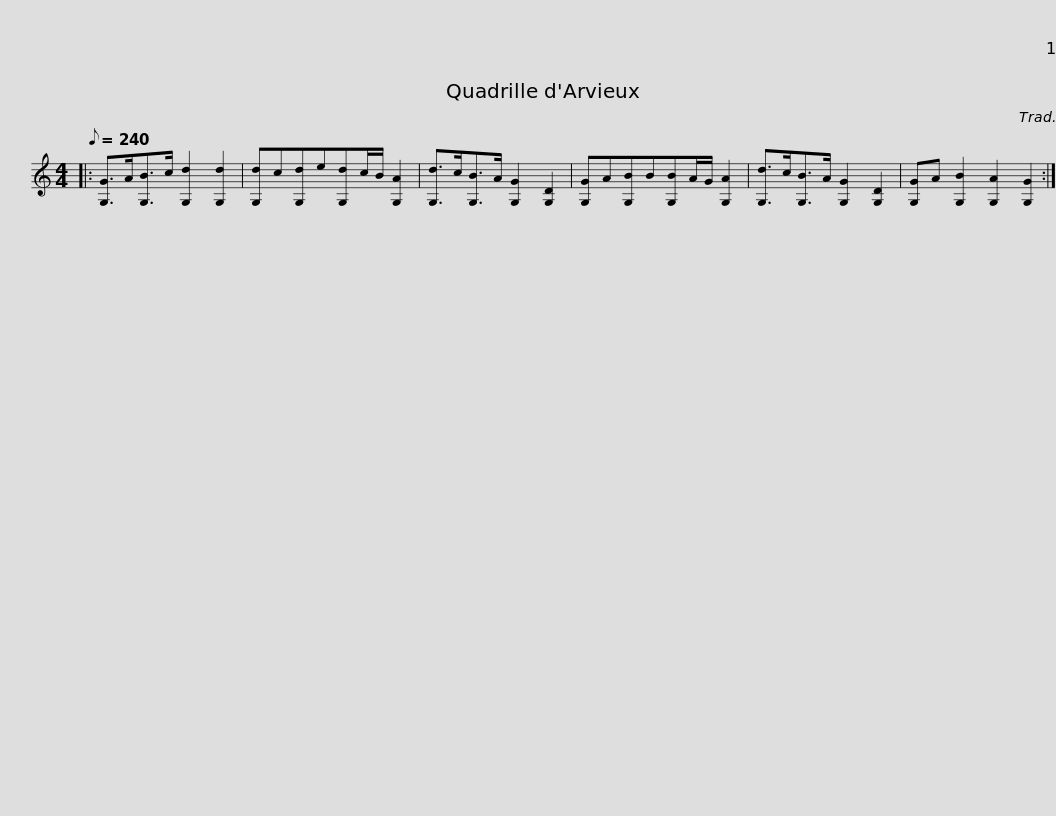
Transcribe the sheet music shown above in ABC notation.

X:1
L:1/8
Q:1/8=240
M:4/4
I:linebreak $
K:C
V:1 treble
V:1
|: [G,G]>A[G,B]>c [G,d]2 [G,d]2 | [G,d]c[G,d]e[G,d]c/B/ [G,A]2 | [G,d]>c[G,B]>A [G,G]2 [G,D]2 | [G,G]A[G,B]B[G,B]A/G/ [G,A]2 | [G,d]>c[G,B]>A [G,G]2 [G,D]2 |$ %5
 [G,G]A [G,B]2 [G,A]2 [G,G]2 :| %6
